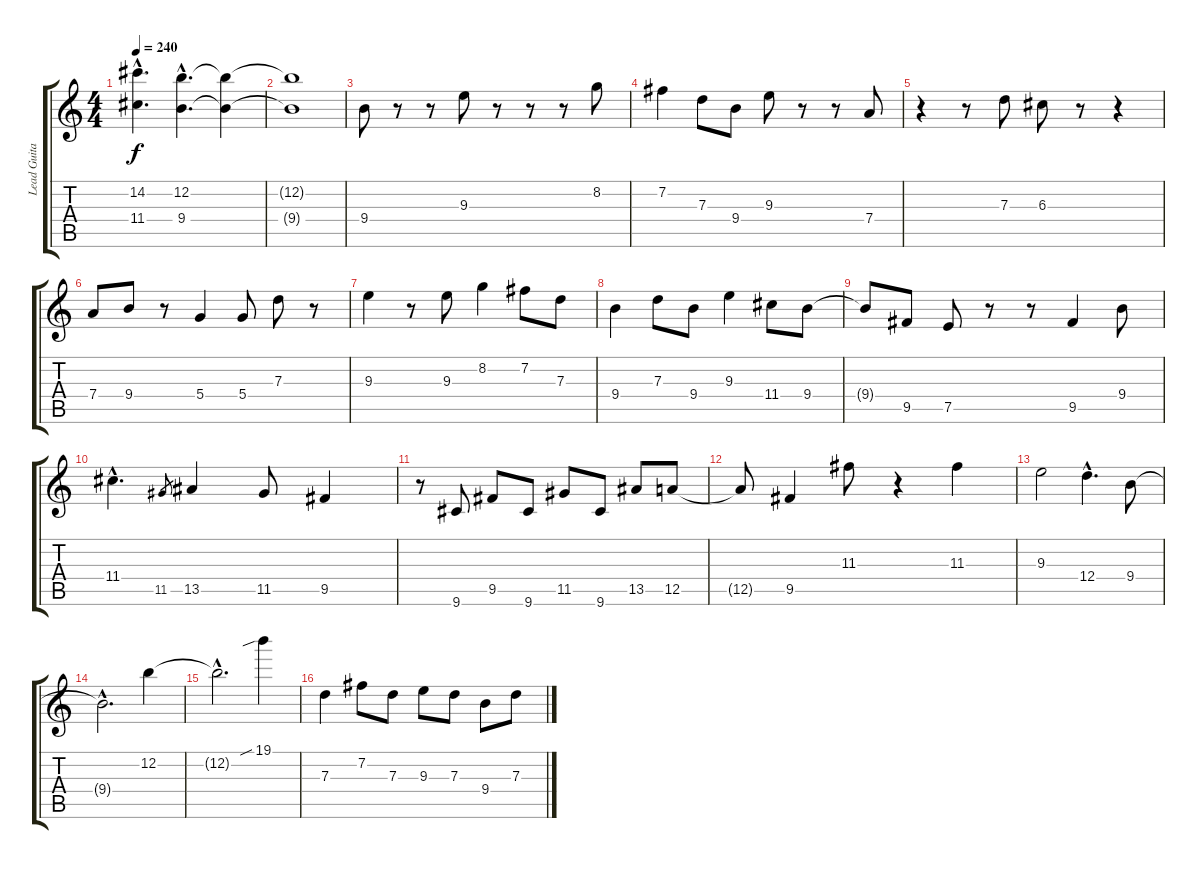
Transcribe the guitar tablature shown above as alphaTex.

\track ("Lead Guitar" "Lead Guita") {instrument electricguitarjazz}
\staff {score tabs}
\tuning (E4 B3 G3 D3 A2 E2) {hide}
\ts (4 4)
\tempo 240
\clef g2
\ks c
(14.2{hac} 11.4{hac}).4{d dy f} (12.2{hac} 9.4{hac}).4{d} (12.2{t} 9.4{t}).4 |
(12.2{t} 9.4{t}).1 |
9.4.8 r.8 r.8 9.3.8 r.8 r.8 r.8 8.2.8 |
7.2.4 7.3.8 9.4.8 9.3.8 r.8 r.8 7.4.8 |
r.4 r.8 7.3.8 6.3.8 r.8 r.4 |
7.4.8 9.4.8 r.8 5.4.4 5.4.8 7.3.8 r.8 |
9.3.4 r.8 9.3.8 8.2.4 7.2.8 7.3.8 |
9.4.4 7.3.8 9.4.8 9.3.4 11.4.8 9.4.8 |
9.4{t}.8 9.5.8 7.5.8 r.8 r.8 9.5.4 9.4.8 |
11.4{hac}.4{d} 11.5.8{gr} 13.5.4 11.5.8 9.5.4 |
r.8 9.6.8 9.5.8 9.6.8 11.5.8 9.6.8 13.5.8 12.5.8 |
12.5{t}.8 9.5.4 11.3.8 r.4 11.3.4 |
9.3.2 12.4{hac}.4{d} 9.4.8 |
9.4{hac t}.2{d} 12.2.4 |
12.2{hac t}.2{d} 19.1{sib}.4 |
7.3.4 7.2.8 7.3.8 9.3.8 7.3.8 9.4.8 7.3.8
